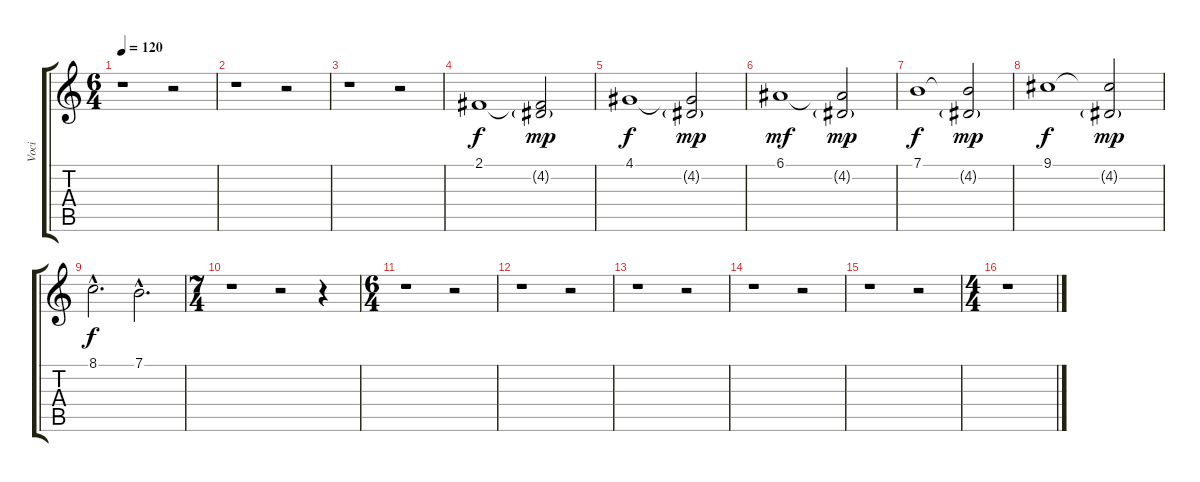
\track ("Voci" "Voci") {instrument choiraahs}
\staff {score tabs}
\tuning (E4 B3 G3 D3 A2 E2) {hide}
\ts (6 4)
\tempo 120
\clef g2
\ks c
r.1{dy f} r.2 |
r.1 r.2 |
r.1 r.2 |
2.1.1 (2.1{t} 4.2{g}).2{dy mp} |
4.1.1{dy f} (4.1{t} 4.2{g}).2{dy mp} |
6.1.1{dy mf} (6.1{t} 4.2{g}).2{dy mp} |
7.1.1{dy f} (7.1{t} 4.2{g}).2{dy mp} |
9.1.1{dy f} (9.1{t} 4.2{g}).2{dy mp} |
8.1{hac}.2{d dy f} 7.1{hac}.2{d} |
\ts (7 4)
r.1 r.2 r.4 |
\ts (6 4)
r.1 r.2 |
r.1 r.2 |
r.1 r.2 |
r.1 r.2 |
r.1 r.2 |
\ts (4 4)
r.1
